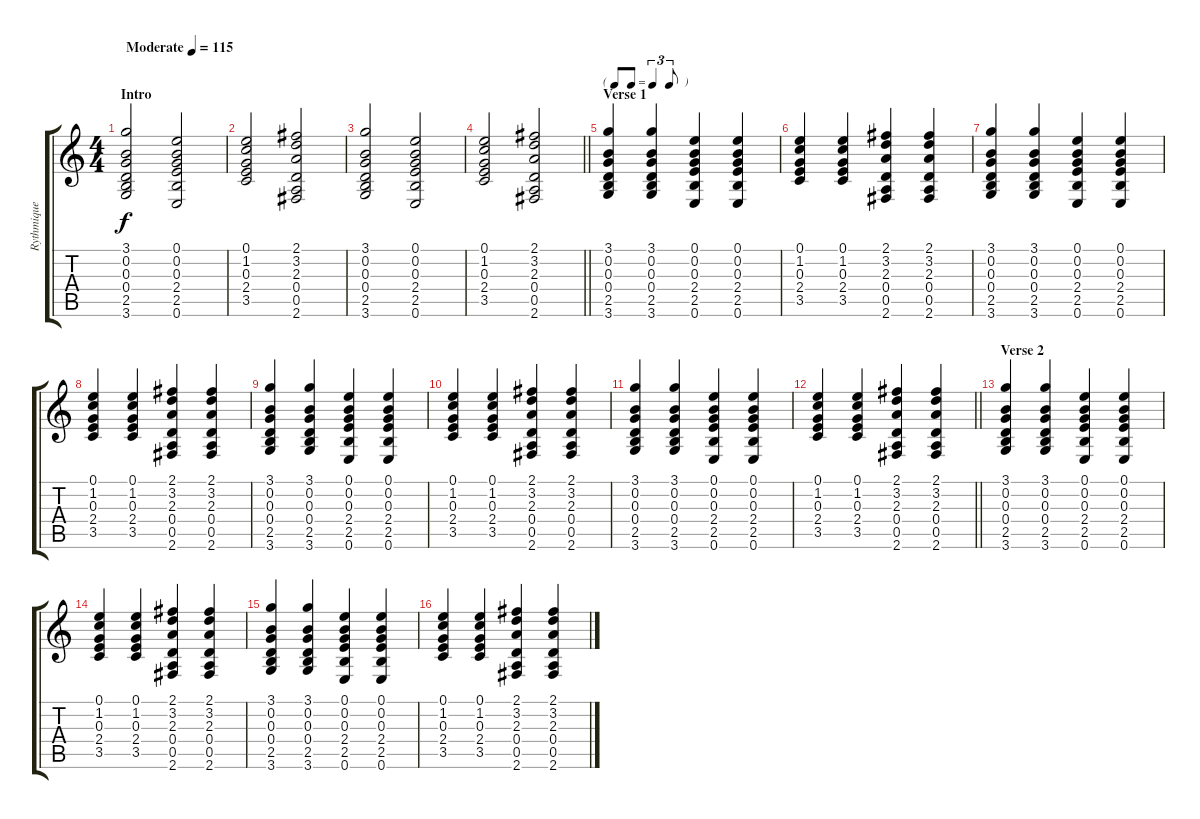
\track ("Rythmique" "Rythmique") {instrument acousticguitarsteel}
\staff {score tabs}
\tuning (E4 B3 G3 D3 A2 E2) {hide}
\ts (4 4)
\section ("" "Intro")
\tempo (115 "Moderate")
\clef g2
\ks c
(3.1 0.2 0.3 0.4 2.5 3.6).2{dy f instrument acousticguitarsteel} (0.1 0.2 0.3 2.4 2.5 0.6).2 |
(0.1 1.2 0.3 2.4 3.5).2 (2.1 3.2 2.3 0.4 0.5 2.6).2 |
(3.1 0.2 0.3 0.4 2.5 3.6).2 (0.1 0.2 0.3 2.4 2.5 0.6).2 |
\barLineRight lightlight
(0.1 1.2 0.3 2.4 3.5).2 (2.1 3.2 2.3 0.4 0.5 2.6).2 |
\tf triplet8th
\section ("" "Verse 1")
(3.1 0.2 0.3 0.4 2.5 3.6).4 (3.1 0.2 0.3 0.4 2.5 3.6).4 (0.1 0.2 0.3 2.4 2.5 0.6).4 (0.1 0.2 0.3 2.4 2.5 0.6).4 |
(0.1 1.2 0.3 2.4 3.5).4 (0.1 1.2 0.3 2.4 3.5).4 (2.1 3.2 2.3 0.4 0.5 2.6).4 (2.1 3.2 2.3 0.4 0.5 2.6).4 |
(3.1 0.2 0.3 0.4 2.5 3.6).4 (3.1 0.2 0.3 0.4 2.5 3.6).4 (0.1 0.2 0.3 2.4 2.5 0.6).4 (0.1 0.2 0.3 2.4 2.5 0.6).4 |
(0.1 1.2 0.3 2.4 3.5).4 (0.1 1.2 0.3 2.4 3.5).4 (2.1 3.2 2.3 0.4 0.5 2.6).4 (2.1 3.2 2.3 0.4 0.5 2.6).4 |
(3.1 0.2 0.3 0.4 2.5 3.6).4 (3.1 0.2 0.3 0.4 2.5 3.6).4 (0.1 0.2 0.3 2.4 2.5 0.6).4 (0.1 0.2 0.3 2.4 2.5 0.6).4 |
(0.1 1.2 0.3 2.4 3.5).4 (0.1 1.2 0.3 2.4 3.5).4 (2.1 3.2 2.3 0.4 0.5 2.6).4 (2.1 3.2 2.3 0.4 0.5 2.6).4 |
(3.1 0.2 0.3 0.4 2.5 3.6).4 (3.1 0.2 0.3 0.4 2.5 3.6).4 (0.1 0.2 0.3 2.4 2.5 0.6).4 (0.1 0.2 0.3 2.4 2.5 0.6).4 |
\barLineRight lightlight
(0.1 1.2 0.3 2.4 3.5).4 (0.1 1.2 0.3 2.4 3.5).4 (2.1 3.2 2.3 0.4 0.5 2.6).4 (2.1 3.2 2.3 0.4 0.5 2.6).4 |
\section ("" "Verse 2")
(3.1 0.2 0.3 0.4 2.5 3.6).4 (3.1 0.2 0.3 0.4 2.5 3.6).4 (0.1 0.2 0.3 2.4 2.5 0.6).4 (0.1 0.2 0.3 2.4 2.5 0.6).4 |
(0.1 1.2 0.3 2.4 3.5).4 (0.1 1.2 0.3 2.4 3.5).4 (2.1 3.2 2.3 0.4 0.5 2.6).4 (2.1 3.2 2.3 0.4 0.5 2.6).4 |
(3.1 0.2 0.3 0.4 2.5 3.6).4 (3.1 0.2 0.3 0.4 2.5 3.6).4 (0.1 0.2 0.3 2.4 2.5 0.6).4 (0.1 0.2 0.3 2.4 2.5 0.6).4 |
(0.1 1.2 0.3 2.4 3.5).4 (0.1 1.2 0.3 2.4 3.5).4 (2.1 3.2 2.3 0.4 0.5 2.6).4 (2.1 3.2 2.3 0.4 0.5 2.6).4
